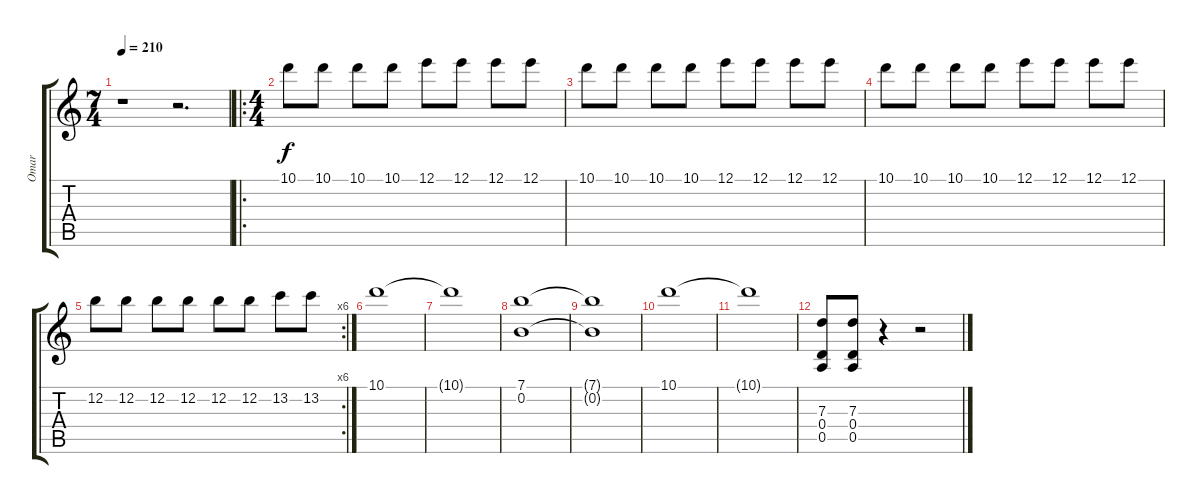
\track ("Omar" "Omar") {instrument distortionguitar}
\staff {score tabs}
\tuning (E4 B3 G3 D3 A2 E2) {hide}
\ts (7 4)
\tempo 210
\clef g2
\ks c
r.1{dy mf} r.2{d} |
\ro
\ts (4 4)
10.1.8{dy f} 10.1.8 10.1.8 10.1.8 12.1.8 12.1.8 12.1.8 12.1.8 |
10.1.8 10.1.8 10.1.8 10.1.8 12.1.8 12.1.8 12.1.8 12.1.8 |
10.1.8 10.1.8 10.1.8 10.1.8 12.1.8 12.1.8 12.1.8 12.1.8 |
\rc 6
12.2.8 12.2.8 12.2.8 12.2.8 12.2.8 12.2.8 13.2.8 13.2.8 |
10.1.1 |
10.1{t}.1 |
(7.1 0.2).1 |
(7.1{t} 0.2{t}).1 |
10.1.1 |
10.1{t}.1 |
(7.3 0.4 0.5).8 (7.3 0.4 0.5).8 r.4 r.2
